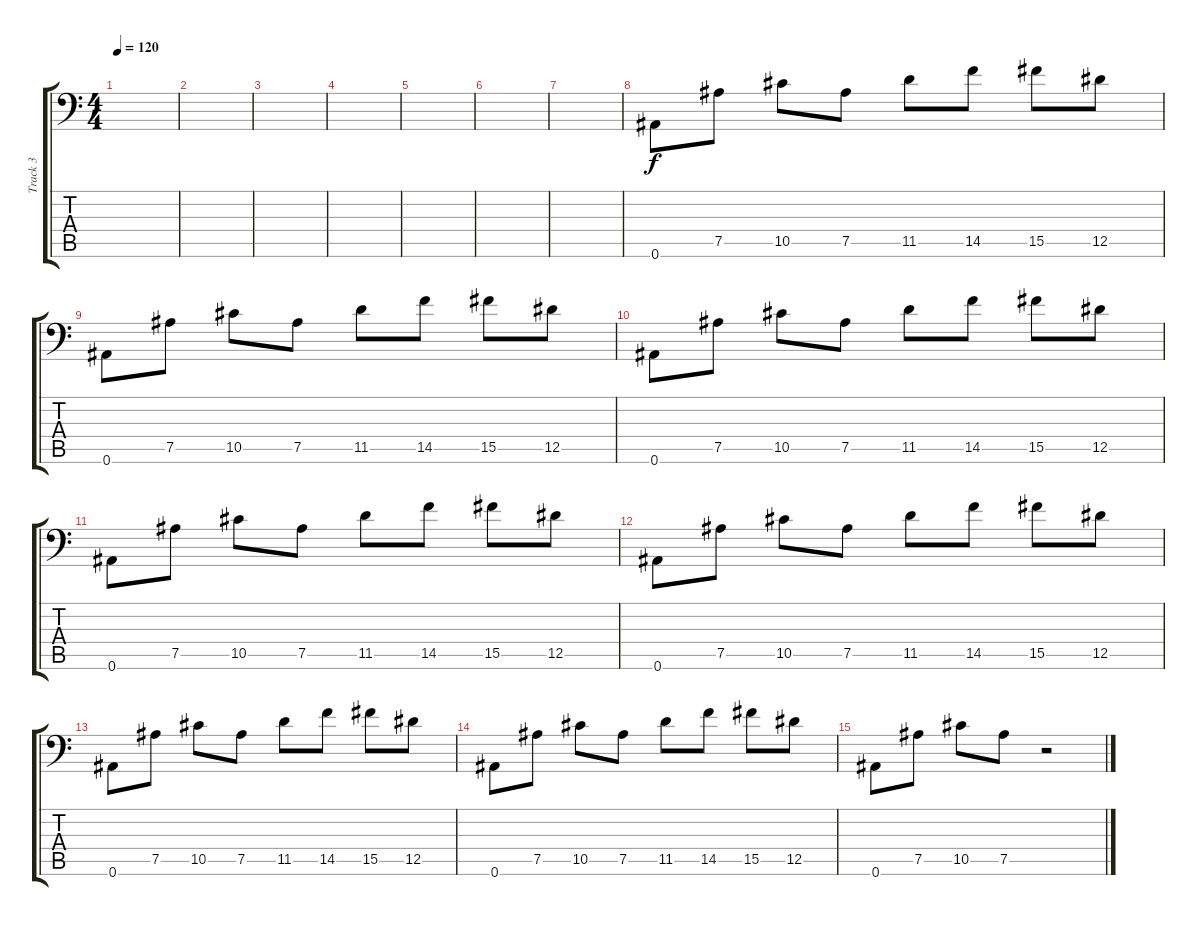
\track ("Track 3" "Track 3") {instrument acousticguitarsteel}
\staff {score tabs}
\tuning (Bb3 F3 Db3 Ab2 Eb2 Bb1) {hide}
\ts (4 4)
\tempo 120
\clef f4
\ks c
|
|
|
|
|
|
|
0.6.8 7.5.8 10.5.8 7.5.8 11.5.8 14.5.8 15.5.8 12.5.8 |
0.6.8 7.5.8 10.5.8 7.5.8 11.5.8 14.5.8 15.5.8 12.5.8 |
0.6.8 7.5.8 10.5.8 7.5.8 11.5.8 14.5.8 15.5.8 12.5.8 |
0.6.8 7.5.8 10.5.8 7.5.8 11.5.8 14.5.8 15.5.8 12.5.8 |
0.6.8 7.5.8 10.5.8 7.5.8 11.5.8 14.5.8 15.5.8 12.5.8 |
0.6.8 7.5.8 10.5.8 7.5.8 11.5.8 14.5.8 15.5.8 12.5.8 |
0.6.8 7.5.8 10.5.8 7.5.8 11.5.8 14.5.8 15.5.8 12.5.8 |
0.6.8 7.5.8 10.5.8 7.5.8 r.2
